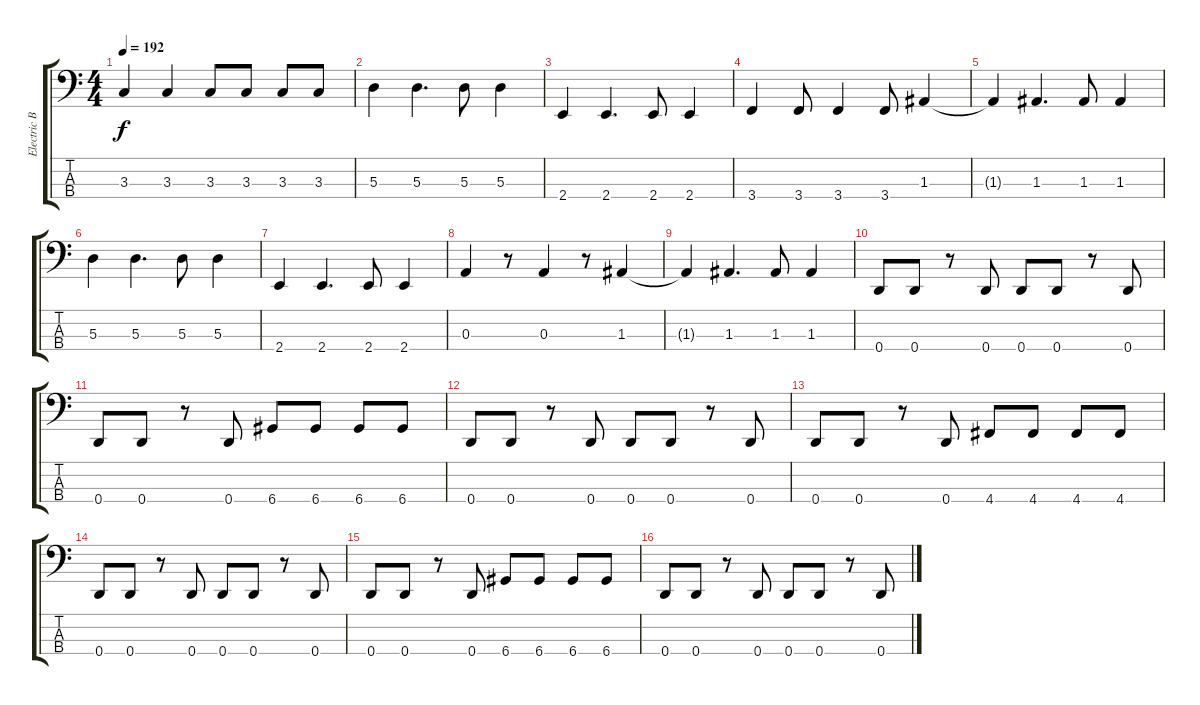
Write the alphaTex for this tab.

\track ("Electric Bass" "Electric B") {instrument electricbassfinger}
\staff {score tabs}
\tuning (G2 D2 A1 D1) {hide}
\ts (4 4)
\tempo 192
\clef f4
\ks c
3.3{t}.4{dy f} 3.3.4 3.3.8 3.3.8 3.3.8 3.3.8 |
5.3.4 5.3.4{d} 5.3.8 5.3.4 |
2.4.4 2.4.4{d} 2.4.8 2.4.4 |
3.4.4 3.4.8 3.4.4 3.4.8 1.3.4 |
1.3{t}.4 1.3.4{d} 1.3.8 1.3.4 |
5.3.4 5.3.4{d} 5.3.8 5.3.4 |
2.4.4 2.4.4{d} 2.4.8 2.4.4 |
0.3.4 r.8 0.3.4 r.8 1.3.4 |
1.3{t}.4 1.3.4{d} 1.3.8 1.3.4 |
0.4.8 0.4.8 r.8 0.4.8 0.4.8 0.4.8 r.8 0.4.8 |
0.4.8 0.4.8 r.8 0.4.8 6.4.8 6.4.8 6.4.8 6.4.8 |
0.4.8 0.4.8 r.8 0.4.8 0.4.8 0.4.8 r.8 0.4.8 |
0.4.8 0.4.8 r.8 0.4.8 4.4.8 4.4.8 4.4.8 4.4.8 |
0.4.8 0.4.8 r.8 0.4.8 0.4.8 0.4.8 r.8 0.4.8 |
0.4.8 0.4.8 r.8 0.4.8 6.4.8 6.4.8 6.4.8 6.4.8 |
0.4.8 0.4.8 r.8 0.4.8 0.4.8 0.4.8 r.8 0.4.8
